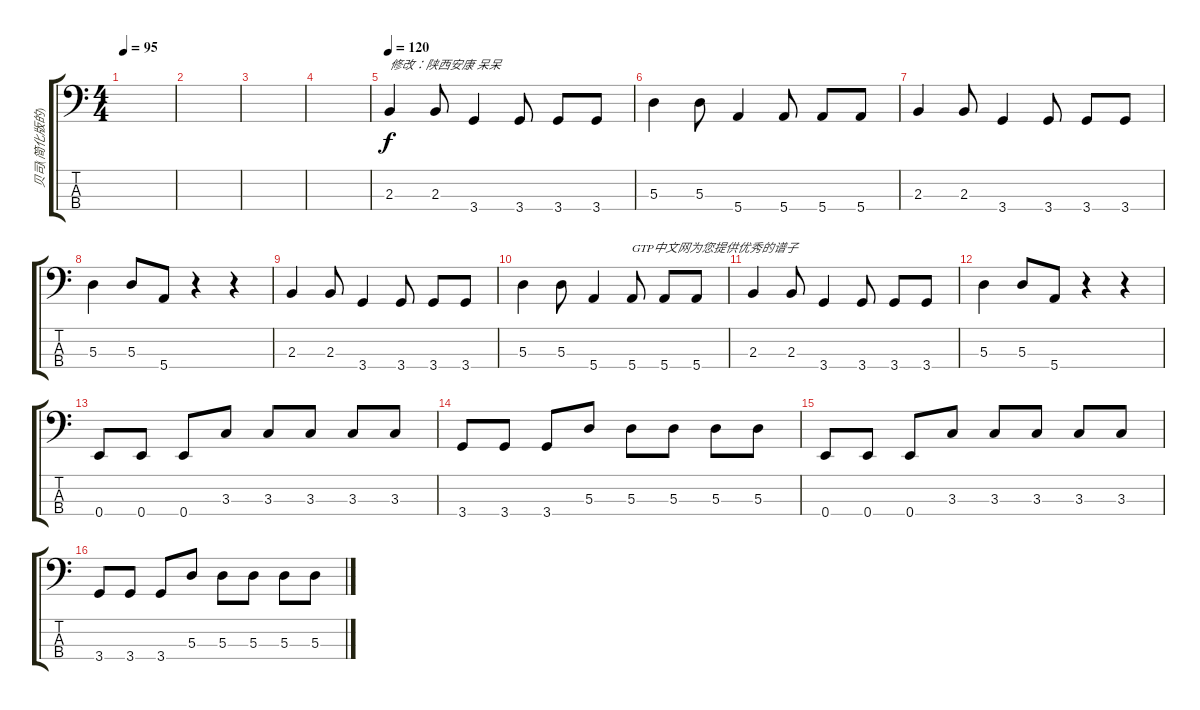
\track ("贝司(简化版的)" "贝司(简化版的)") {instrument electricbassfinger}
\staff {score tabs}
\tuning (G2 D2 A1 E1) {hide}
\ts (4 4)
\tempo 95
\clef f4
\ks c
|
|
|
|
\tempo 120
2.3.4{txt "修改：陕西安康 呆呆"} 2.3.8 3.4.4 3.4.8 3.4.8 3.4.8 |
5.3.4 5.3.8 5.4.4 5.4.8 5.4.8 5.4.8 |
2.3.4 2.3.8 3.4.4 3.4.8 3.4.8 3.4.8 |
5.3.4 5.3.8 5.4.8 r.4 r.4 |
2.3.4 2.3.8 3.4.4 3.4.8 3.4.8 3.4.8 |
5.3.4 5.3.8 5.4.4 5.4.8{txt "GTP中文网为您提供优秀的谱子"} 5.4.8 5.4.8 |
2.3.4 2.3.8 3.4.4 3.4.8 3.4.8 3.4.8 |
5.3.4 5.3.8 5.4.8 r.4 r.4 |
0.4.8 0.4.8 0.4.8 3.3.8 3.3.8 3.3.8 3.3.8 3.3.8 |
3.4.8 3.4.8 3.4.8 5.3.8 5.3.8 5.3.8 5.3.8 5.3.8 |
0.4.8 0.4.8 0.4.8 3.3.8 3.3.8 3.3.8 3.3.8 3.3.8 |
3.4.8 3.4.8 3.4.8 5.3.8 5.3.8 5.3.8 5.3.8 5.3.8
